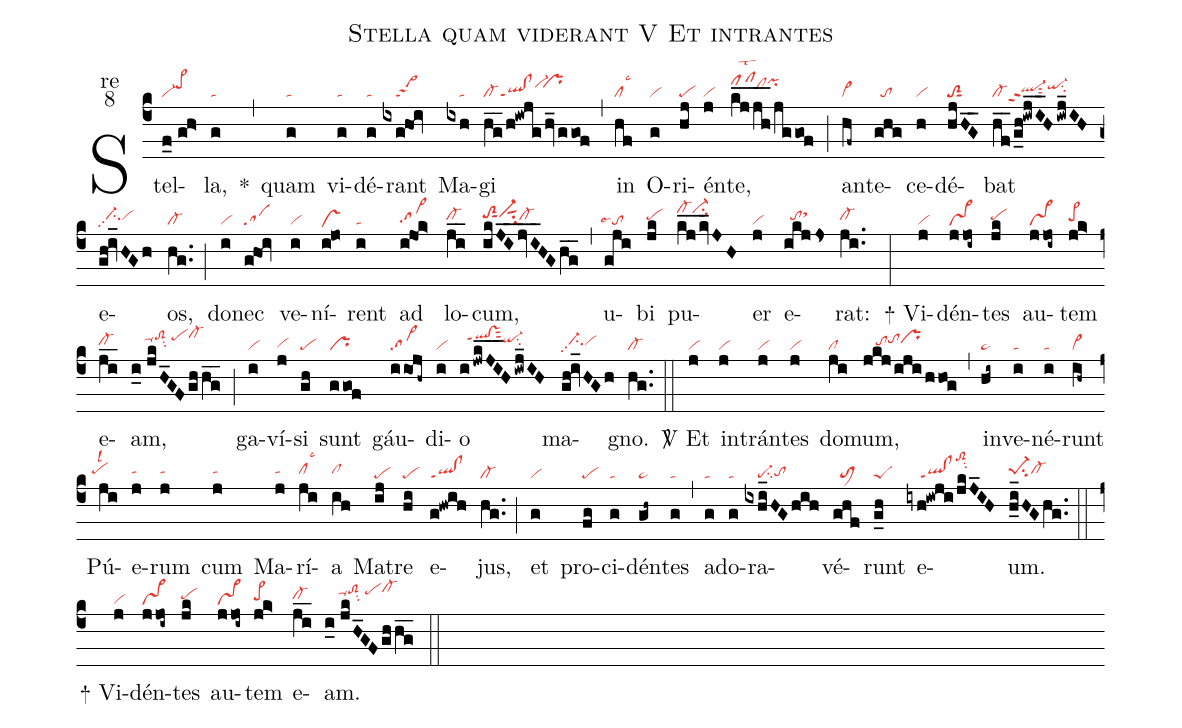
name:Stella quam viderant V Et intrantes;
office-part:re;
mode:8;
nabc-lines:1;
%%
(c4) Stel(f_0//gh>|vi-pe>hj)la,(g|ta) <sp>*</sp>(,) quam(g|ta) vi(g|ta)dé(g|ta)rant(ixg@hoi|////sa>2) Ma(ixh|////ta)gi(hg__/h!iwjg/hv_/ggof|cl-ql!clppt1vi-hj``prhj) (,) in(hf|cllsc3) O(g|vi)ri(hj|pe)én(j|vi)te,(kj__jh__/jggof|pfhklst2clhjpihk) (;) an(hf~|vi>)te(ghg|//to)ce(h|vi)dé(hjHG__|toS2sut1)bat(hf__/g_h!iwjI__H/iwj_IH|cl-ql-hhppt2sut2qi-hisu2) e(gh!iv_HGh|//ci-hhpp2vihh)os,(hg..|cl-) (;) do(i|vi)nec(g@hoi|sa) ve(i|vi)ní(i!jo|vshe)rent(i|ta) ad(i@jok>|sa>hg) lo(ji__|cl-hh)cum,(ikJI__jvI__HGhg__|toS2hisut1vi-hisut1su2cl-hh) (,) u(gji|`tolse4)bi(jk|pehh) pu(kj__/kv_JH|cl-hkci-hk)er(j|vi) e(ikjjs|//tohhsthj)rat:(ji..|cl-hh) (:)

<sp>+</sp> Vi(j|vi)dén(jjoi~|vs>)tes(jk|pehh) au(jjoi~|vs>)tem(jk>|pe>hh) e(ji__|cl-hh)am,(i_0//jkH_GFghhg__|////ta-hjtoS2hjsu2/pehjcl-hk) (;) ga(i|vi)ví(j|vihg)si(gh|pe) sunt(ggof|pr) gáu(iiojh~|sa>)di(i|vi)<nlba>o(ijwkJI___H/iwj_IH|//qlhj!vshjppt1sut2qi-hisu2) </nlba>ma(gh!iv_HGh|//ci-hhpp2vihh)gno.(hg..|cl-) (::)

<sp>V/</sp> Et(j|vi) in(j|vi)trán(j|vi)tes(j|vi) do(ji|cl)mum,(jkj/iji/hhog|////tohhtohiprhi) (,) in(hi~|ta>)ve(i|ta)né(i|ta)runt(ih~|vi>) Pú(ji|``pehhlsl2)e(j|tahh)rum(j|tahh) cum(j|tahh) Ma(j|tahh)rí(ji|clhhlsc3)a(ih|clhh) Ma(ij|pe)tre(hi|pe) e(g!hwih|ql!clppt1)jus,(hg..|cl-) (;) et(g|vi) pro(fg|pe)ci(g|ta)dén(gh~|ta>)tes(g|ta) (,) ad(g|ta)o(g|ta)ra(ixhi_HGhih|////pe-su2tohg)vé(ghf|//toM1)runt(g_h|peS) e(iyh!iwji/jkJ_IH|////ql!clppt1toS2hmsu2)um.(h_i_HGhg..|pe-1hhsu2cl-hh) (::)

<sp>+</sp> Vi(j|vi)dén(jjoi~|vs>)tes(jk|pehh) au(jjoi~|vs>)tem(jk>|pe>hh) e(ji__|cl-hh)am.(i_0//jkH_GFghhg__|////ta-hjtoS2hjsu2/pehjcl-hk) (::)
